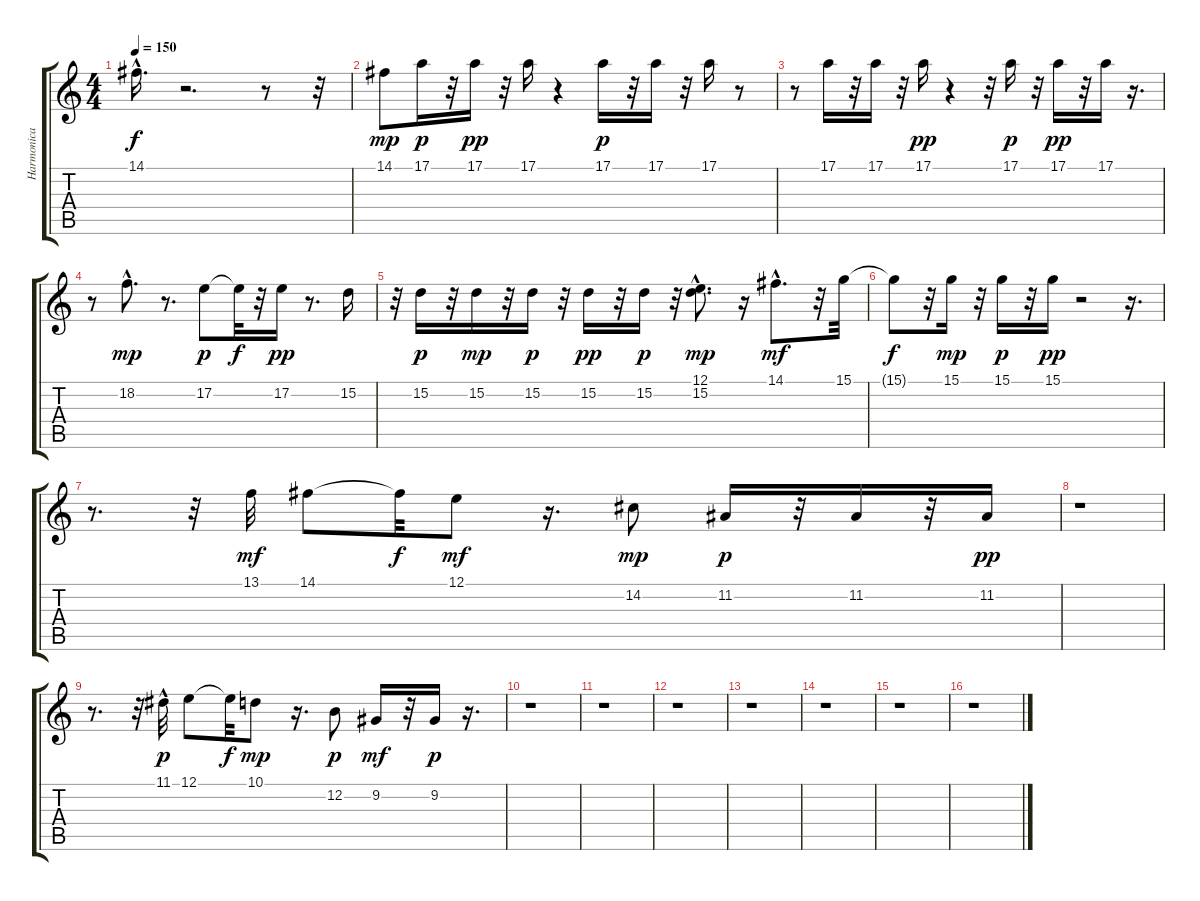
\track ("Harmonica" "Harmonica") {instrument harmonica}
\staff {score tabs}
\tuning (E4 B3 G3 D3 A2 E2) {hide}
\ts (4 4)
\tempo 150
\clef g2
\ks c
14.1{hac t}.16{d dy f} r.2{d} r.8 r.32 |
14.1.8{dy mp} 17.1.16{dy p} r.32 17.1.16{dy pp} r.32 17.1.16 r.4 17.1.16{dy p} r.32 17.1.16 r.32 17.1.16 r.8 |
r.8 17.1.16 r.32 17.1.16 r.32 17.1.16{dy pp} r.4 r.32 17.1.16{dy p} r.32 17.1.16{dy pp} r.32 17.1.16 r.16{d} |
r.8 18.2{hac}.8{d dy mp} r.8{d} 17.2.8{dy p} 17.2{t}.32{dy f} r.32 17.2.16{dy pp} r.8{d} 15.2.16 |
r.32 15.2.16{dy p} r.32 15.2.16{dy mp} r.32 15.2.16{dy p} r.32 15.2.16{dy pp} r.32 15.2.16{dy p} r.32 (12.1{hac} 15.2).8{d dy mp} r.16 14.1{hac}.8{d dy mf} r.32 15.1.32 |
15.1{t}.8{dy f} r.32 15.1.16{dy mp} r.32 15.1.16{dy p} r.32 15.1.16{dy pp} r.2 r.16{d} |
r.8{d} r.32 13.1.32{dy mf} 14.1.8 14.1{t}.32{dy f} 12.1.8{dy mf} r.16{d} 14.2.8{dy mp} 11.2.16{dy p} r.32 11.2.16 r.32 11.2.16{dy pp} |
r.1 |
r.8{d} r.32 11.1{hac}.32{dy p} 12.1.8 12.1{t}.32{dy f} 10.1.8{dy mp} r.16{d} 12.2.8{dy p} 9.2.16{dy mf} r.32 9.2.16{dy p} r.16{d} |
r.1 |
r.1 |
r.1 |
r.1 |
r.1 |
r.1 |
r.1
